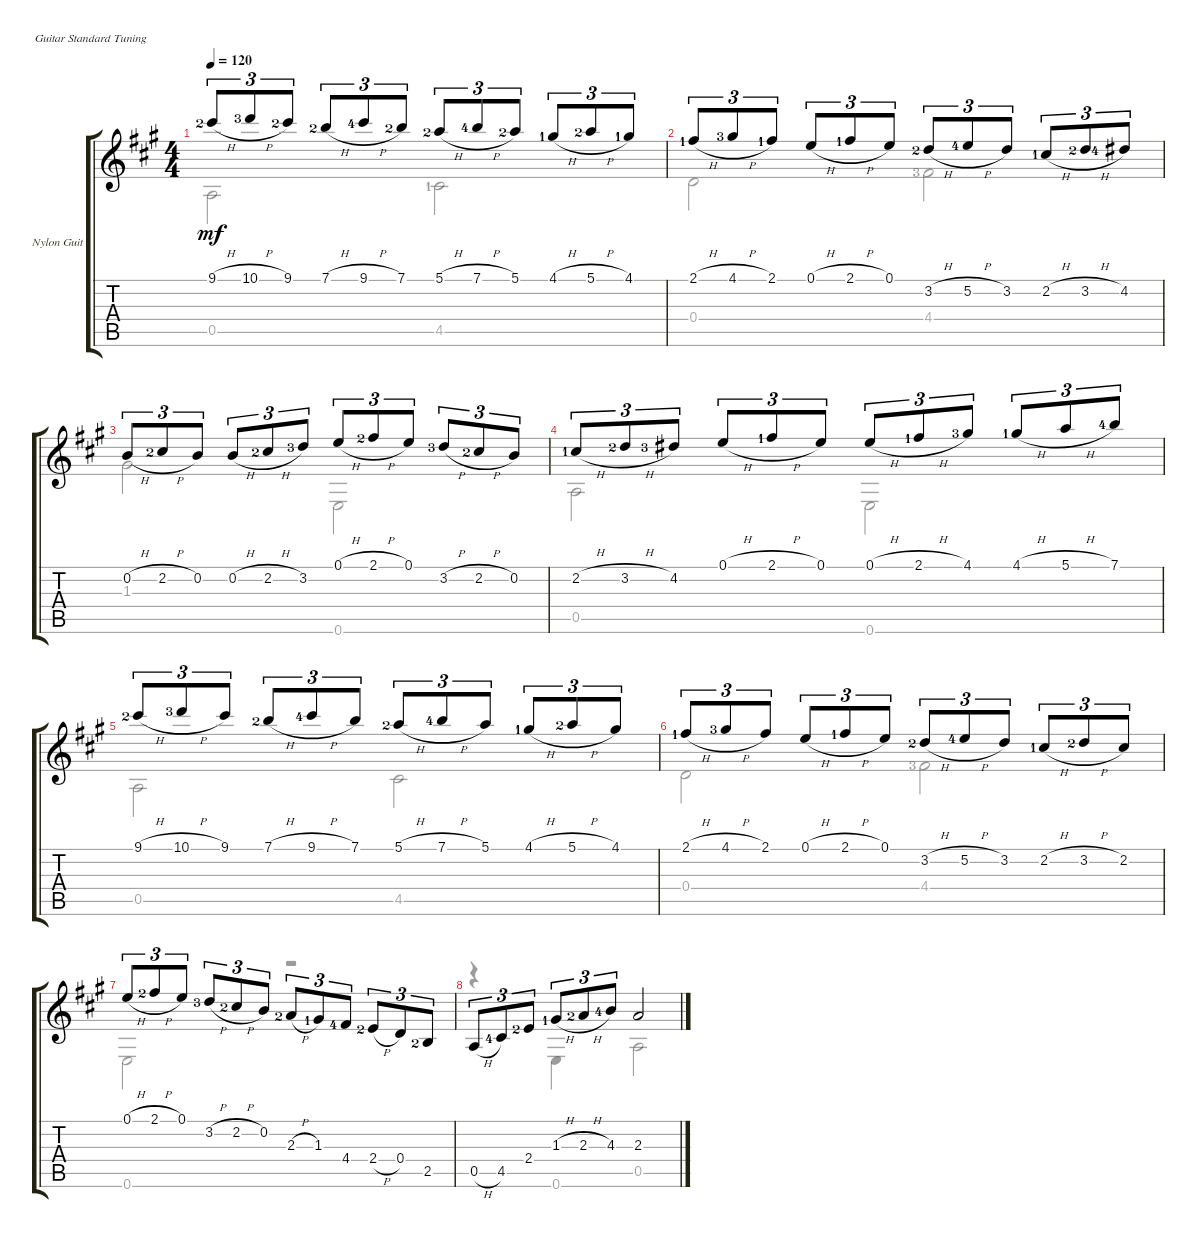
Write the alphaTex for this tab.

\defaultSystemsLayout 4
\bracketExtendMode groupsimilarinstruments
\firstSystemTrackNameOrientation horizontal
\otherSystemsTrackNameOrientation horizontal
\track ("Nylon Guitar" "Nylon Guit") {instrument acousticguitarsteel}
\staff {score tabs}
\tuning (E4 B3 G3 D3 A2 E2)
\voice
\ts (4 4)
\tempo 120
\clef g2
\ks a
9.1{h lf 3}.8{tu (3 2) dy mf instrument acousticguitarsteel} 10.1{h lf 4}.8{tu (3 2)} 9.1{lf 3}.8{tu (3 2)} 7.1{h lf 3}.8{tu (3 2)} 9.1{h lf 5}.8{tu (3 2)} 7.1{lf 3}.8{tu (3 2)} 5.1{h lf 3}.8{tu (3 2)} 7.1{h lf 5}.8{tu (3 2)} 5.1{lf 3}.8{tu (3 2)} 4.1{h lf 2}.8{tu (3 2)} 5.1{h lf 3}.8{tu (3 2)} 4.1{lf 2}.8{tu (3 2)} |
2.1{h lf 2}.8{tu (3 2)} 4.1{h lf 4}.8{tu (3 2)} 2.1{lf 2}.8{tu (3 2)} 0.1{h}.8{tu (3 2)} 2.1{h lf 2}.8{tu (3 2)} 0.1.8{tu (3 2)} 3.2{h lf 3}.8{tu (3 2)} 5.2{h lf 5}.8{tu (3 2)} 3.2.8{tu (3 2)} 2.2{h lf 2}.8{tu (3 2)} 3.2{h lf 3}.8{tu (3 2)} 4.2{lf 5}.8{tu (3 2)} |
0.2{h}.8{tu (3 2)} 2.2{h lf 3}.8{tu (3 2)} 0.2.8{tu (3 2)} 0.2{h}.8{tu (3 2)} 2.2{h lf 3}.8{tu (3 2)} 3.2{lf 4}.8{tu (3 2)} 0.1{h}.8{tu (3 2)} 2.1{h lf 3}.8{tu (3 2)} 0.1.8{tu (3 2)} 3.2{h lf 4}.8{tu (3 2)} 2.2{h lf 3}.8{tu (3 2)} 0.2.8{tu (3 2)} |
2.2{h lf 2}.8{tu (3 2)} 3.2{h lf 3}.8{tu (3 2)} 4.2{lf 4}.8{tu (3 2)} 0.1{h}.8{tu (3 2)} 2.1{h lf 2}.8{tu (3 2)} 0.1.8{tu (3 2)} 0.1{h}.8{tu (3 2)} 2.1{h lf 2}.8{tu (3 2)} 4.1{lf 4}.8{tu (3 2)} 4.1{h lf 2}.8{tu (3 2)} 5.1{h}.8{tu (3 2)} 7.1{lf 5}.8{tu (3 2)} |
9.1{h lf 3}.8{tu (3 2)} 10.1{h lf 4}.8{tu (3 2)} 9.1.8{tu (3 2)} 7.1{h lf 3}.8{tu (3 2)} 9.1{h lf 5}.8{tu (3 2)} 7.1.8{tu (3 2)} 5.1{h lf 3}.8{tu (3 2)} 7.1{h lf 5}.8{tu (3 2)} 5.1.8{tu (3 2)} 4.1{h lf 2}.8{tu (3 2)} 5.1{h lf 3}.8{tu (3 2)} 4.1.8{tu (3 2)} |
2.1{h lf 2}.8{tu (3 2)} 4.1{h lf 4}.8{tu (3 2)} 2.1.8{tu (3 2)} 0.1{h}.8{tu (3 2)} 2.1{h lf 2}.8{tu (3 2)} 0.1.8{tu (3 2)} 3.2{h lf 3}.8{tu (3 2)} 5.2{h lf 5}.8{tu (3 2)} 3.2.8{tu (3 2)} 2.2{h lf 2}.8{tu (3 2)} 3.2{h lf 3}.8{tu (3 2)} 2.2.8{tu (3 2)} |
0.1{h}.8{tu (3 2)} 2.1{h lf 3}.8{tu (3 2)} 0.1.8{tu (3 2)} 3.2{h lf 4}.8{tu (3 2)} 2.2{h lf 3}.8{tu (3 2)} 0.2.8{tu (3 2)} 2.3{h lf 3}.8{tu (3 2)} 1.3{lf 2}.8{tu (3 2)} 4.4{lf 5}.8{tu (3 2)} 2.4{h lf 3}.8{tu (3 2)} 0.4.8{tu (3 2)} 2.5{lf 3}.8{tu (3 2)} |
0.5{h}.8{tu (3 2)} 4.5{lf 5}.8{tu (3 2)} 2.4{lf 3}.8{tu (3 2)} 1.3{h lf 2}.8{tu (3 2)} 2.3{h lf 3}.8{tu (3 2)} 4.3{lf 5}.8{tu (3 2)} 2.3.2
\voice
\clef g2
\ottava regular
\simile none
\ks a
0.5.2{dy mf} 4.5{lf 2}.2 |
0.4.2 4.4{lf 4}.2 |
1.3.2 0.6.2 |
0.5.2 0.6.2 |
0.5.2 4.5.2 |
0.4.2 4.4{lf 4}.2 |
0.6.2 r.2 |
r.4 0.6.4 0.5.2
